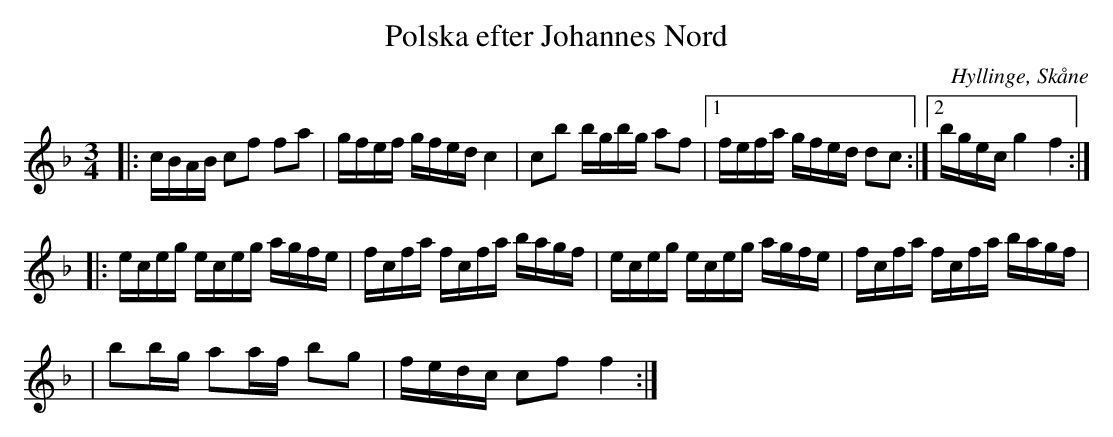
X:1
T:Polska efter Johannes Nord
O:Hyllinge, Skåne
M:3/4
L:1/8
K:F
|:c/2B/2A/2B/2 cf fa|g/2f/2e/2f/2 g/2f/2e/2d/2 c2|cb b/2g/2b/2g/2 af|1 f/2e/2f/2a/2 g/2f/2e/2d/2 dc:|2 b/2g/2e/2c/2 g2f2:|]
|:e/2c/2e/2g/2 e/2c/2e/2g/2 a/2g/2f/2e/2|f/2c/2f/2a/2 f/2c/2f/2a/2 b/2a/2g/2f/2|e/2c/2e/2g/2 e/2c/2e/2g/2 a/2g/2f/2e/2|f/2c/2f/2a/2 f/2c/2f/2a/2 b/2a/2g/2f/2|
|bb/2g/2 aa/2f/2 bg|f/2e/2d/2c/2 cf f2:|]
